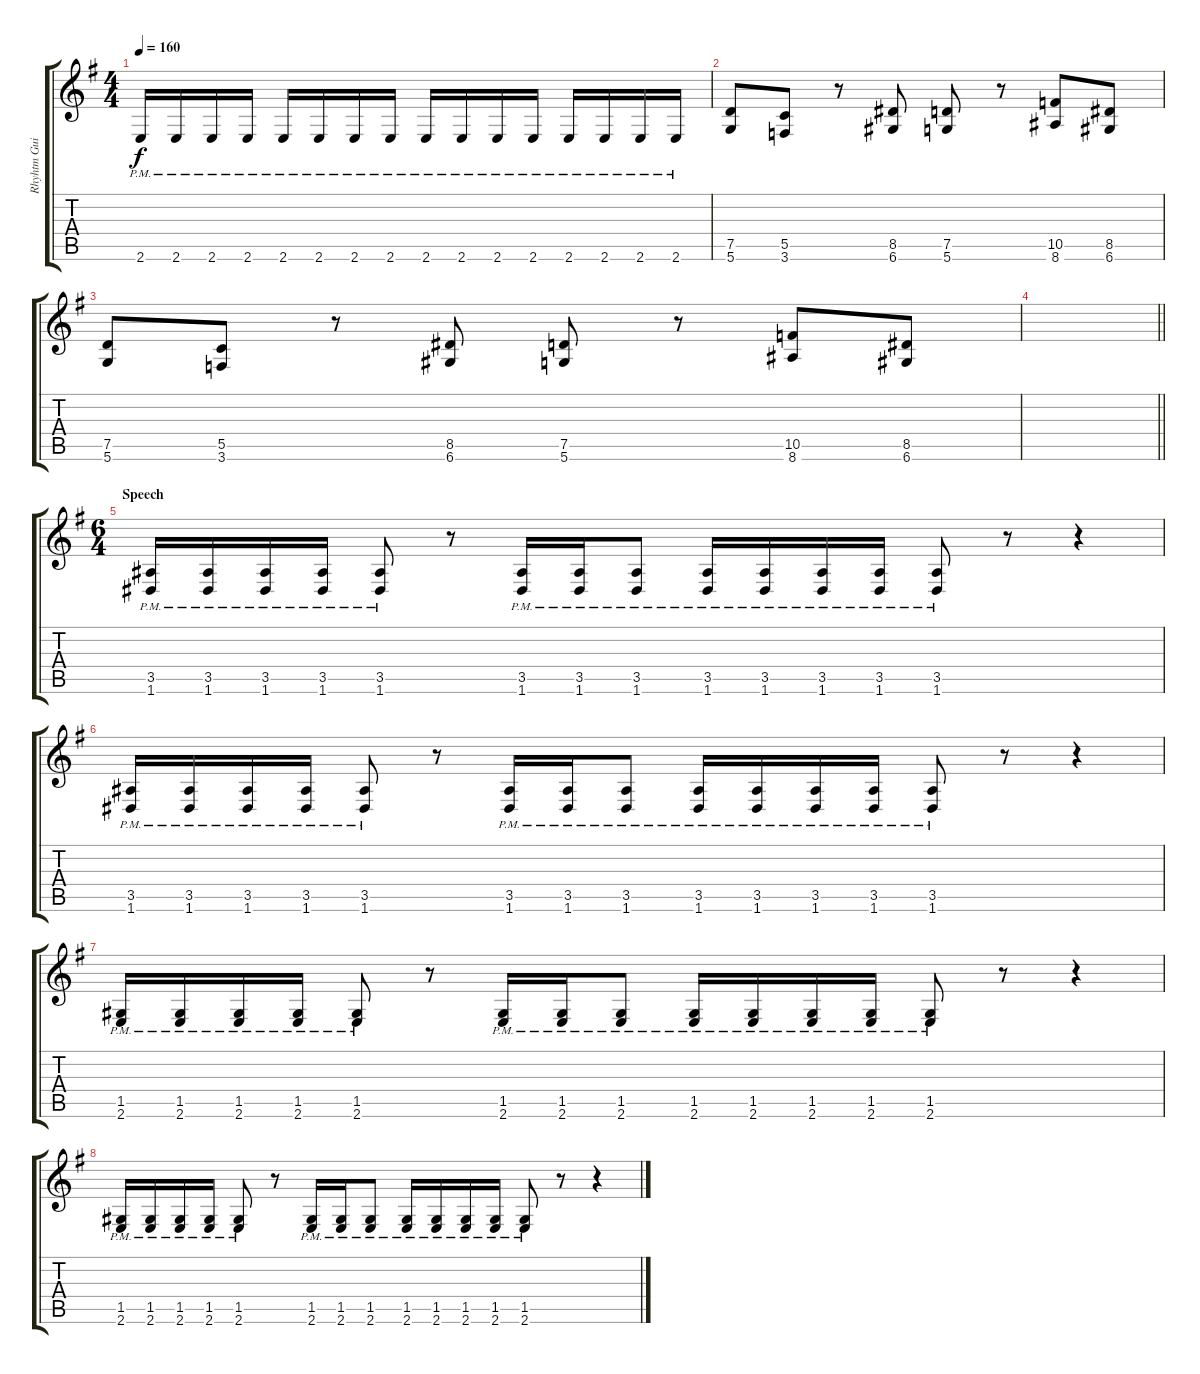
\track ("Rhyhtm Guitars" "Rhyhtm Gui") {instrument distortionguitar}
\staff {score tabs}
\tuning (D4 A3 F3 C3 G2 D2) {hide}
\ts (4 4)
\tempo 160
\clef g2
\ks g
2.6{pm}.16{dy f} 2.6{pm}.16 2.6{pm}.16 2.6{pm}.16 2.6{pm}.16 2.6{pm}.16 2.6{pm}.16 2.6{pm}.16 2.6{pm}.16 2.6{pm}.16 2.6{pm}.16 2.6{pm}.16 2.6{pm}.16 2.6{pm}.16 2.6{pm}.16 2.6{pm}.16 |
(7.5 5.6).8 (5.5 3.6).8 r.8 (8.5 6.6).8 (7.5 5.6).8 r.8 (10.5 8.6).8 (8.5 6.6).8 |
(7.5 5.6).8 (5.5 3.6).8 r.8 (8.5 6.6).8 (7.5 5.6).8 r.8 (10.5 8.6).8 (8.5 6.6).8 |
\barLineRight lightlight
|
\ts (6 4)
\section ("" "Speech")
(3.5{pm} 1.6{pm}).16 (3.5{pm} 1.6{pm}).16 (3.5{pm} 1.6{pm}).16 (3.5{pm} 1.6{pm}).16 (3.5{pm} 1.6{pm}).8 r.8 (3.5{pm} 1.6{pm}).16 (3.5{pm} 1.6{pm}).16 (3.5{pm} 1.6{pm}).8 (3.5{pm} 1.6{pm}).16 (3.5{pm} 1.6{pm}).16 (3.5{pm} 1.6{pm}).16 (3.5{pm} 1.6{pm}).16 (3.5{pm} 1.6{pm}).8 r.8 r.4 |
(3.5{pm} 1.6{pm}).16 (3.5{pm} 1.6{pm}).16 (3.5{pm} 1.6{pm}).16 (3.5{pm} 1.6{pm}).16 (3.5{pm} 1.6{pm}).8 r.8 (3.5{pm} 1.6{pm}).16 (3.5{pm} 1.6{pm}).16 (3.5{pm} 1.6{pm}).8 (3.5{pm} 1.6{pm}).16 (3.5{pm} 1.6{pm}).16 (3.5{pm} 1.6{pm}).16 (3.5{pm} 1.6{pm}).16 (3.5{pm} 1.6{pm}).8 r.8 r.4 |
(1.5{pm} 2.6{pm}).16 (1.5{pm} 2.6{pm}).16 (1.5{pm} 2.6{pm}).16 (1.5{pm} 2.6{pm}).16 (1.5{pm} 2.6{pm}).8 r.8 (1.5{pm} 2.6{pm}).16 (1.5{pm} 2.6{pm}).16 (1.5{pm} 2.6{pm}).8 (1.5{pm} 2.6{pm}).16 (1.5{pm} 2.6{pm}).16 (1.5{pm} 2.6{pm}).16 (1.5{pm} 2.6{pm}).16 (1.5{pm} 2.6{pm}).8 r.8 r.4 |
(1.5{pm} 2.6{pm}).16 (1.5{pm} 2.6{pm}).16 (1.5{pm} 2.6{pm}).16 (1.5{pm} 2.6{pm}).16 (1.5{pm} 2.6{pm}).8 r.8 (1.5{pm} 2.6{pm}).16 (1.5{pm} 2.6{pm}).16 (1.5{pm} 2.6{pm}).8 (1.5{pm} 2.6{pm}).16 (1.5{pm} 2.6{pm}).16 (1.5{pm} 2.6{pm}).16 (1.5{pm} 2.6{pm}).16 (1.5{pm} 2.6{pm}).8 r.8 r.4
